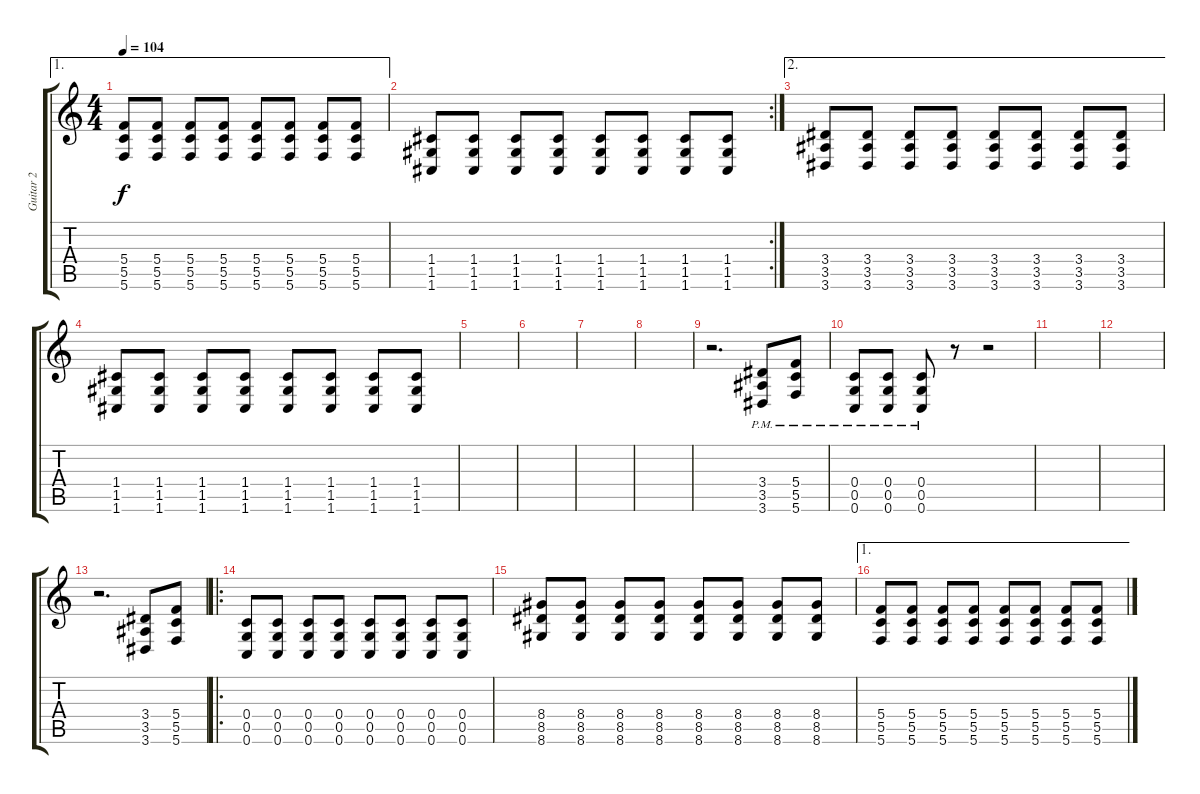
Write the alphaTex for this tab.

\track ("Guitar 2" "Guitar 2") {instrument distortionguitar}
\staff {score tabs}
\tuning (D4 A3 F3 C3 G2 C2) {hide}
\ae 1
\ts (4 4)
\tempo 104
\clef g2
\ks c
(5.4 5.5 5.6).8{dy f} (5.4 5.5 5.6).8 (5.4 5.5 5.6).8 (5.4 5.5 5.6).8 (5.4 5.5 5.6).8 (5.4 5.5 5.6).8 (5.4 5.5 5.6).8 (5.4 5.5 5.6).8 |
\rc 2
(1.4 1.5 1.6).8 (1.4 1.5 1.6).8 (1.4 1.5 1.6).8 (1.4 1.5 1.6).8 (1.4 1.5 1.6).8 (1.4 1.5 1.6).8 (1.4 1.5 1.6).8 (1.4 1.5 1.6).8 |
\ae 2
(3.4 3.5 3.6).8 (3.4 3.5 3.6).8 (3.4 3.5 3.6).8 (3.4 3.5 3.6).8 (3.4 3.5 3.6).8 (3.4 3.5 3.6).8 (3.4 3.5 3.6).8 (3.4 3.5 3.6).8 |
(1.4 1.5 1.6).8 (1.4 1.5 1.6).8 (1.4 1.5 1.6).8 (1.4 1.5 1.6).8 (1.4 1.5 1.6).8 (1.4 1.5 1.6).8 (1.4 1.5 1.6).8 (1.4 1.5 1.6).8 |
|
|
|
|
r.2{d} (3.4{pm} 3.5{pm} 3.6{pm}).8 (5.4{pm} 5.5{pm} 5.6{pm}).8 |
(0.4{pm} 0.5{pm} 0.6{pm}).8 (0.4{pm} 0.5{pm} 0.6{pm}).8 (0.4{pm} 0.5{pm} 0.6{pm}).8 r.8 r.2 |
|
|
r.2{d} (3.4 3.5 3.6).8 (5.4 5.5 5.6).8 |
\ro
(0.4 0.5 0.6).8 (0.4 0.5 0.6).8 (0.4 0.5 0.6).8 (0.4 0.5 0.6).8 (0.4 0.5 0.6).8 (0.4 0.5 0.6).8 (0.4 0.5 0.6).8 (0.4 0.5 0.6).8 |
(8.4 8.5 8.6).8 (8.4 8.5 8.6).8 (8.4 8.5 8.6).8 (8.4 8.5 8.6).8 (8.4 8.5 8.6).8 (8.4 8.5 8.6).8 (8.4 8.5 8.6).8 (8.4 8.5 8.6).8 |
\ae 1
(5.4 5.5 5.6).8 (5.4 5.5 5.6).8 (5.4 5.5 5.6).8 (5.4 5.5 5.6).8 (5.4 5.5 5.6).8 (5.4 5.5 5.6).8 (5.4 5.5 5.6).8 (5.4 5.5 5.6).8
